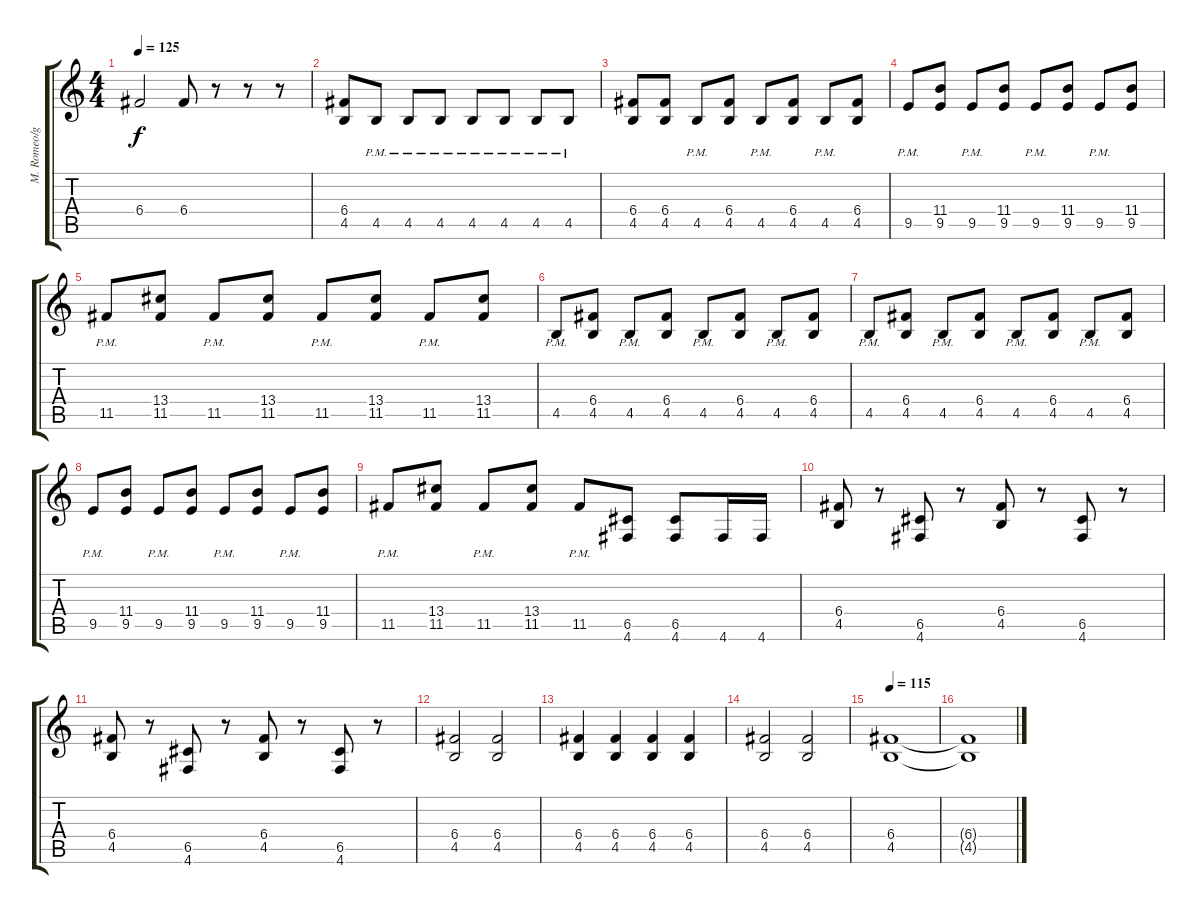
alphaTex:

\track ("M. Romeo/guitarra/Ritmo" "M. Romeo/g") {instrument overdrivenguitar}
\staff {score tabs}
\tuning (D4 A3 F3 C3 G2 D2) {hide}
\ts (4 4)
\tempo 125
\clef g2
\ks c
6.4{t}.2{dy f} 6.4.8 r.8 r.8 r.8 |
(6.4 4.5).8 4.5{pm}.8 4.5{pm}.8 4.5{pm}.8 4.5{pm}.8 4.5{pm}.8 4.5{pm}.8 4.5{pm}.8 |
(6.4 4.5).8 (6.4 4.5).8 4.5{pm}.8 (6.4 4.5).8 4.5{pm}.8 (6.4 4.5).8 4.5{pm}.8 (6.4 4.5).8 |
9.5{pm}.8 (11.4 9.5).8 9.5{pm}.8 (11.4 9.5).8 9.5{pm}.8 (11.4 9.5).8 9.5{pm}.8 (11.4 9.5).8 |
11.5{pm}.8 (13.4 11.5).8 11.5{pm}.8 (13.4 11.5).8 11.5{pm}.8 (13.4 11.5).8 11.5{pm}.8 (13.4 11.5).8 |
4.5{pm}.8 (6.4 4.5).8 4.5{pm}.8 (6.4 4.5).8 4.5{pm}.8 (6.4 4.5).8 4.5{pm}.8 (6.4 4.5).8 |
4.5{pm}.8 (6.4 4.5).8 4.5{pm}.8 (6.4 4.5).8 4.5{pm}.8 (6.4 4.5).8 4.5{pm}.8 (6.4 4.5).8 |
9.5{pm}.8 (11.4 9.5).8 9.5{pm}.8 (11.4 9.5).8 9.5{pm}.8 (11.4 9.5).8 9.5{pm}.8 (11.4 9.5).8 |
11.5{pm}.8 (13.4 11.5).8 11.5{pm}.8 (13.4 11.5).8 11.5{pm}.8 (6.5 4.6).8 (6.5 4.6).8 4.6.16 4.6.16 |
(6.4 4.5).8 r.8 (6.5 4.6).8 r.8 (6.4 4.5).8 r.8 (6.5 4.6).8 r.8 |
(6.4 4.5).8 r.8 (6.5 4.6).8 r.8 (6.4 4.5).8 r.8 (6.5 4.6).8 r.8 |
(6.4 4.5).2 (6.4 4.5).2 |
(6.4 4.5).4 (6.4 4.5).4 (6.4 4.5).4 (6.4 4.5).4 |
(6.4 4.5).2 (6.4 4.5).2 |
\tempo 115
(6.4 4.5).1{volume 2} |
(6.4{t} 4.5{t}).1
